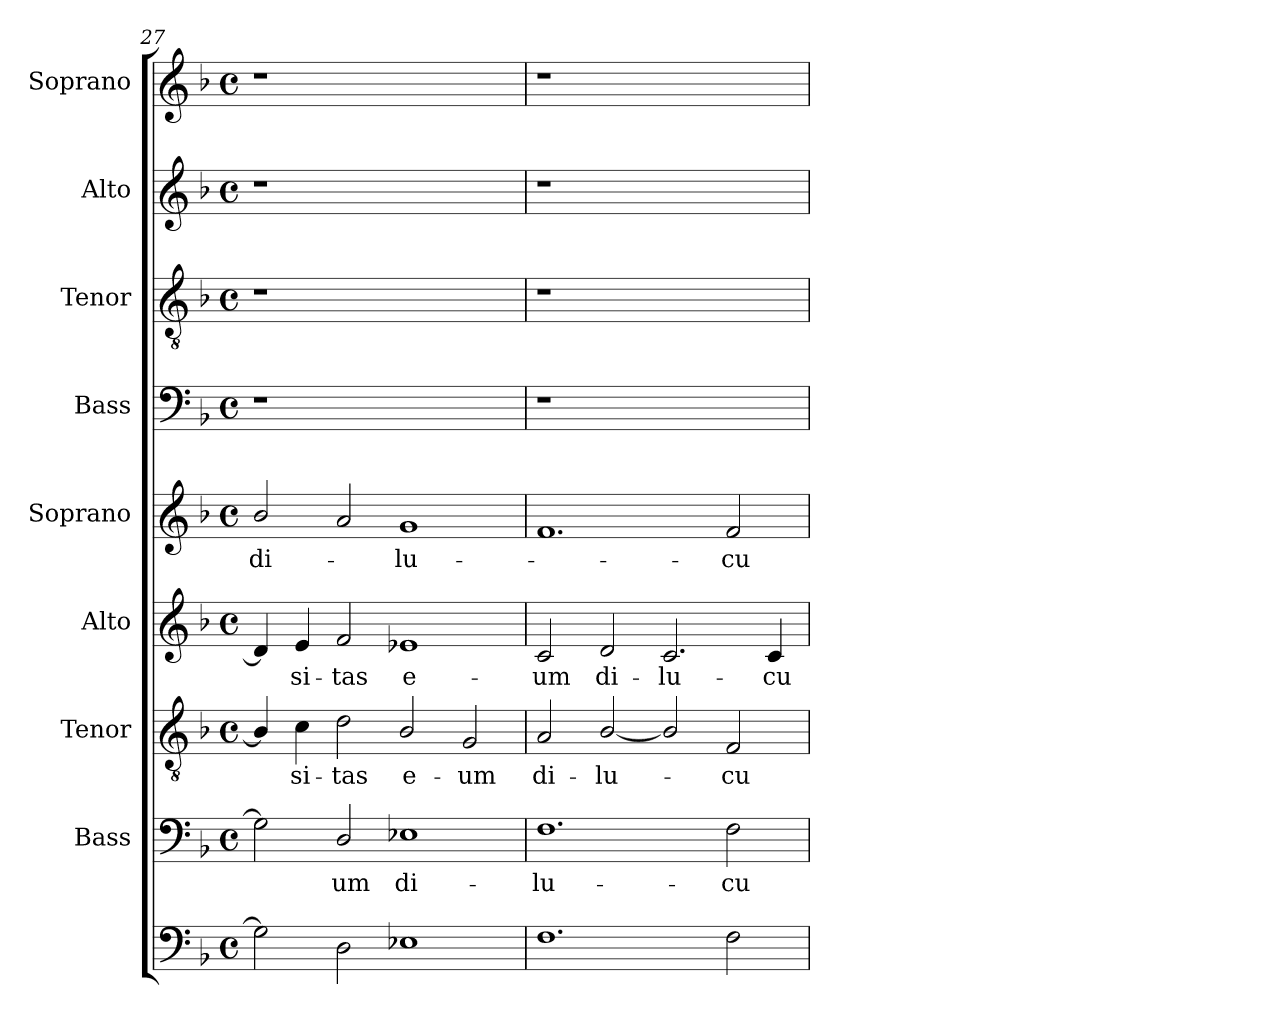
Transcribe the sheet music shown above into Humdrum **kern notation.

**kern	**kern	**text	**kern	**text	**kern	**text	**kern	**text	**kern	**kern	**kern	**kern
*part9	*part8	*part8	*part7	*part7	*part6	*part6	*part5	*part5	*part4	*part3	*part2	*part1
*staff9	*staff8	*staff8	*staff7	*staff7	*staff6	*staff6	*staff5	*staff5	*staff4	*staff3	*staff2	*staff1
*I""Violón y contrabajo"	*I"Bass	*	*I"Tenor	*	*I"Alto	*	*I"Soprano	*	*I"Bass	*I"Tenor	*I"Alto	*I"Soprano
*I'Cont.	*I'B.	*	*I'T.	*	*I'A.	*	*I'S.	*	*I'B.	*I'T.	*I'A.	*I'S.
*clefF4	*clefF4	*	*clefGv2	*	*clefG2	*	*clefG2	*	*clefF4	*clefGv2	*clefG2	*clefG2
*	*	*	*ITrd7c12	*	*	*	*	*	*	*ITrd7c12	*	*
*k[b-]	*k[b-]	*	*k[b-]	*	*k[b-]	*	*k[b-]	*	*k[b-]	*k[b-]	*k[b-]	*k[b-]
*F:	*F:	*	*F:	*	*F:	*	*F:	*	*F:	*F:	*F:	*F:
*M4/4	*M4/4	*	*M4/4	*	*M4/4	*	*M4/4	*	*M4/4	*M4/4	*M4/4	*M4/4
*met(c)	*met(c)	*	*met(c)	*	*met(c)	*	*met(c)	*	*met(c)	*met(c)	*met(c)	*met(c)
=27	=27	=27	=27	=27	=27	=27	=27	=27	=27	=27	=27	=27
!	!	!	!	!	!	!	!	!LO:LY:b:color=#000000	!LO:N:vis=1	!LO:N:vis=1	!LO:N:vis=1	!LO:N:vis=1
2Gi\]	2Gi\]	.	4BB-i/]	.	4di/]	.	2b-i/	di-	1r	1r	1r	1r
!	!	!	!	!LO:LY:b:color=#000000	!	!	!	!	!	!	!	!
!	!	!	!	!	!	!LO:LY:b:color=#000000	!	!	!	!	!	!
.	.	.	4Ci\	-si-	4ei/	-si-	.	.	.	.	.	.
!	!	!LO:LY:b:color=#000000	!	!	!	!	!	!	!	!	!	!
!	!	!	!	!LO:LY:b:color=#000000	!	!	!	!	!	!	!	!
!	!	!	!	!	!	!LO:LY:b:color=#000000	!	!	!	!	!	!
2Di\	2Di/	-um	2Di\	-tas	2fi/	-tas	2ai/	.	.	.	.	.
!	!	!LO:LY:b:color=#000000	!	!	!	!	!	!	!	!	!	!
!	!	!	!	!LO:LY:b:color=#000000	!	!	!	!	!	!	!	!
!	!	!	!	!	!	!LO:LY:b:color=#000000	!	!	!	!	!	!
!	!	!	!	!	!	!	!	!LO:LY:b:color=#000000	!	!	!	!
1E-i	1E-Xi	di-	2BB-i/	e-	1e-Xi	e-	1gi	-lu-	1ryy	1ryy	1ryy	1ryy
!	!	!	!	!LO:LY:b:color=#000000	!	!	!	!	!	!	!	!
.	.	.	2GGi/	-um	.	.	.	.	.	.	.	.
=28	=28	=28	=28	=28	=28	=28	=28	=28	=28	=28	=28	=28
!	!	!LO:LY:b:color=#000000	!	!	!	!	!	!	!	!	!	!
!	!	!	!	!LO:LY:b:color=#000000	!	!	!	!	!	!	!	!
!	!	!	!	!	!	!LO:LY:b:color=#000000	!	!	!LO:N:vis=1	!LO:N:vis=1	!LO:N:vis=1	!LO:N:vis=1
1.Fi	1.Fi	-lu-	2AAi/	di-	2ci/	-um	1.fi	.	1r	1r	1r	1r
!	!	!	!	!LO:LY:b:color=#000000	!	!	!	!	!	!	!	!
!	!	!	!	!	!	!LO:LY:b:color=#000000	!	!	!	!	!	!
.	.	.	[2BB-i/	-lu-	2di/	di-	.	.	.	.	.	.
!	!	!	!	!	!	!LO:LY:b:color=#000000	!	!	!	!	!	!
.	.	.	2BB-i/]	.	2.ci/	-lu-	.	.	1ryy	1ryy	1ryy	1ryy
!	!	!LO:LY:b:color=#000000	!	!	!	!	!	!	!	!	!	!
!	!	!	!	!LO:LY:b:color=#000000	!	!	!	!	!	!	!	!
!	!	!	!	!	!	!	!	!LO:LY:b:color=#000000	!	!	!	!
2Fi\	2Fi\	-cu-	2FFi/	-cu-	.	.	2fi/	-cu-	.	.	.	.
!	!	!	!	!	!	!LO:LY:b:color=#000000	!	!	!	!	!	!
.	.	.	.	.	4ci/	-cu-	.	.	.	.	.	.
=	=	=	=	=	=	=	=	=	=	=	=	=
*-	*-	*-	*-	*-	*-	*-	*-	*-	*-	*-	*-	*-
